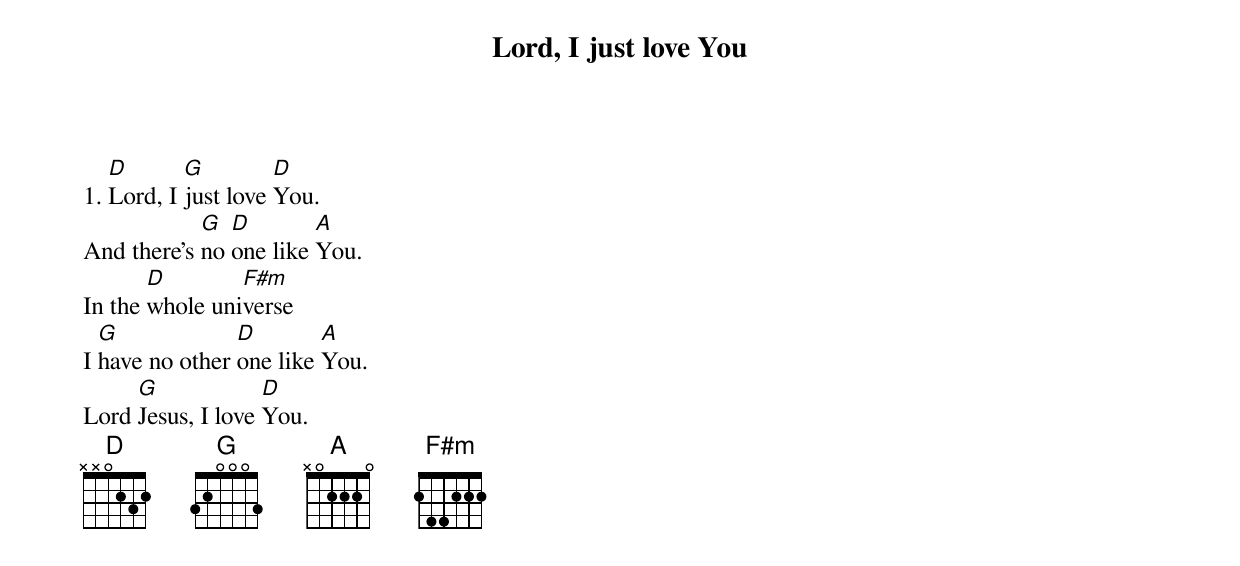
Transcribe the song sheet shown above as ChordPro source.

{t:Lord, I just love You}

1. [D]Lord, I [G]just love [D]You.
And there's [G]no [D]one like [A]You.
In the [D]whole uni[F#m]verse
I [G]have no other [D]one like [A]You.
Lord [G]Jesus, I love [D]You.
